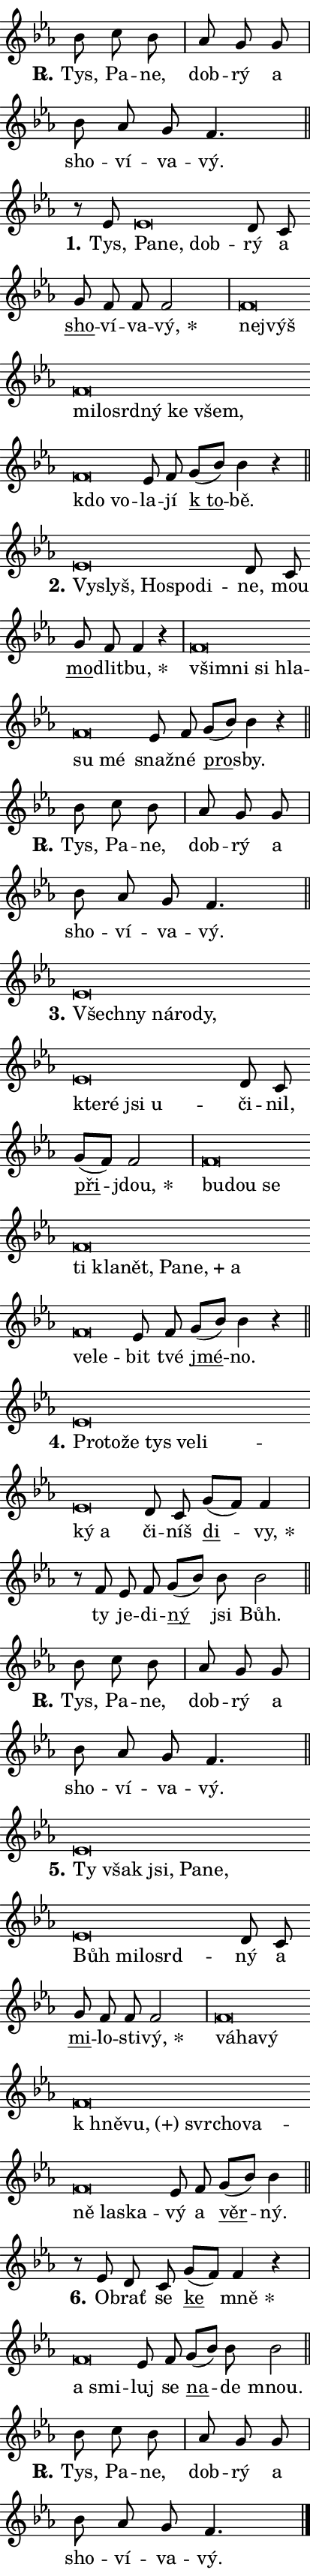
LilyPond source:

\version "2.24.0"
\header { tagline = "" }
\paper {
  indent = 0\cm
  top-margin = 0\cm
  right-margin = 0\cm
  bottom-margin = 0\cm
  left-margin = 0\cm
  paper-width = 7\cm
  page-breaking = #ly:one-page-breaking
  system-system-spacing.basic-distance = #11
  score-system-spacing.basic-distance = #11
  ragged-last = ##f
}


%% Author: Thomas Morley
%% https://lists.gnu.org/archive/html/lilypond-user/2020-05/msg00002.html
#(define (line-position grob)
"Returns position of @var[grob} in current system:
   @code{'start}, if at first time-step
   @code{'end}, if at last time-step
   @code{'middle} otherwise
"
  (let* ((col (ly:item-get-column grob))
         (ln (ly:grob-object col 'left-neighbor))
         (rn (ly:grob-object col 'right-neighbor))
         (col-to-check-left (if (ly:grob? ln) ln col))
         (col-to-check-right (if (ly:grob? rn) rn col))
         (break-dir-left
           (and
             (ly:grob-property col-to-check-left 'non-musical #f)
             (ly:item-break-dir col-to-check-left)))
         (break-dir-right
           (and
             (ly:grob-property col-to-check-right 'non-musical #f)
             (ly:item-break-dir col-to-check-right))))
        (cond ((eqv? 1 break-dir-left) 'start)
              ((eqv? -1 break-dir-right) 'end)
              (else 'middle))))

#(define (tranparent-at-line-position vctor)
  (lambda (grob)
  "Relying on @code{line-position} select the relevant enry from @var{vctor}.
Used to determine transparency,"
    (case (line-position grob)
      ((end) (not (vector-ref vctor 0)))
      ((middle) (not (vector-ref vctor 1)))
      ((start) (not (vector-ref vctor 2))))))

noteHeadBreakVisibility =
#(define-music-function (break-visibility)(vector?)
"Makes @code{NoteHead}s transparent relying on @var{break-visibility}"
#{
  \override NoteHead.transparent =
    #(tranparent-at-line-position break-visibility)
#})

#(define delete-ledgers-for-transparent-note-heads
  (lambda (grob)
    "Reads whether a @code{NoteHead} is transparent.
If so this @code{NoteHead} is removed from @code{'note-heads} from
@var{grob}, which is supposed to be @code{LedgerLineSpanner}.
As a result ledgers are not printed for this @code{NoteHead}"
    (let* ((nhds-array (ly:grob-object grob 'note-heads))
           (nhds-list
             (if (ly:grob-array? nhds-array)
                 (ly:grob-array->list nhds-array)
                 '()))
           ;; Relies on the transparent-property being done before
           ;; Staff.LedgerLineSpanner.after-line-breaking is executed.
           ;; This is fragile ...
           (to-keep
             (remove
               (lambda (nhd)
                 (ly:grob-property nhd 'transparent #f))
               nhds-list)))
      ;; TODO find a better method to iterate over grob-arrays, similiar
      ;; to filter/remove etc for lists
      ;; For now rebuilt from scratch
      (set! (ly:grob-object grob 'note-heads)  '())
      (for-each
        (lambda (nhd)
          (ly:pointer-group-interface::add-grob grob 'note-heads nhd))
        to-keep))))

hideNotes = {
  \noteHeadBreakVisibility #begin-of-line-visible
}
unHideNotes = {
  \noteHeadBreakVisibility #all-visible
}

% work-around for resetting accidentals
% https://lilypond.org/doc/v2.23/Documentation/notation/displaying-rhythms#unmetered-music
cadenzaMeasure = {
  \cadenzaOff
  \partial 1024 s1024
  \cadenzaOn
}

#(define-markup-command (accent layout props text) (markup?)
  "Underline accented syllable"
  (interpret-markup layout props
    #{\markup \override #'(offset . 4.3) \underline { #text }#}))

responsum = \markup \concat {
  "R" \hspace #-1.05 \path #0.1 #'((moveto 0 0.07) (lineto 0.9 0.8)) \hspace #0.05 "."
}

\layout {
    \context {
        \Staff
        \remove "Time_signature_engraver"
        \override LedgerLineSpanner.after-line-breaking = #delete-ledgers-for-transparent-note-heads
    }
    \context {
        \Voice {
            \override NoteHead.output-attributes = #'((class . "notehead"))
            \override Hairpin.height = #0.55
        }
    }
    \context {
        \Lyrics {
            \override StanzaNumber.output-attributes = #'((class . "stanzanumber"))
            \override LyricSpace.minimum-distance = #0.9
            \override LyricText.font-name = #"TeX Gyre Schola"
            \override LyricText.font-size = 1
            \override StanzaNumber.font-name = #"TeX Gyre Schola Bold"
            \override StanzaNumber.font-size = 1
        }
    }
}

% magnetic-lyrics.ily
%
%   written by
%     Jean Abou Samra <jean@abou-samra.fr>
%     Werner Lemberg <wl@gnu.org>
%
%   adapted by
%     Jiri Hon <jiri.hon@gmail.com>
%
% Version 2022-Apr-15

% https://www.mail-archive.com/lilypond-user@gnu.org/msg149350.html

#(define (Left_hyphen_pointer_engraver context)
   "Collect syllable-hyphen-syllable occurrences in lyrics and store
them in properties.  This engraver only looks to the left.  For
example, if the lyrics input is @code{foo -- bar}, it does the
following.

@itemize @bullet
@item
Set the @code{text} property of the @code{LyricHyphen} grob between
@q{foo} and @q{bar} to @code{foo}.

@item
Set the @code{left-hyphen} property of the @code{LyricText} grob with
text @q{foo} to the @code{LyricHyphen} grob between @q{foo} and
@q{bar}.
@end itemize

Use this auxiliary engraver in combination with the
@code{lyric-@/text::@/apply-@/magnetic-@/offset!} hook."
   (let ((hyphen #f)
         (text #f))
     (make-engraver
      (acknowledgers
       ((lyric-syllable-interface engraver grob source-engraver)
        (set! text grob)))
      (end-acknowledgers
       ((lyric-hyphen-interface engraver grob source-engraver)
        ;(when (not (grob::has-interface grob 'lyric-space-interface))
          (set! hyphen grob)));)
      ((stop-translation-timestep engraver)
       (when (and text hyphen)
         (ly:grob-set-object! text 'left-hyphen hyphen))
       (set! text #f)
       (set! hyphen #f)))))

#(define (lyric-text::apply-magnetic-offset! grob)
   "If the space between two syllables is less than the value in
property @code{LyricText@/.details@/.squash-threshold}, move the right
syllable to the left so that it gets concatenated with the left
syllable.

Use this function as a hook for
@code{LyricText@/.after-@/line-@/breaking} if the
@code{Left_@/hyphen_@/pointer_@/engraver} is active."
   (let ((hyphen (ly:grob-object grob 'left-hyphen #f)))
     (when hyphen
       (let ((left-text (ly:spanner-bound hyphen LEFT)))
         (when (grob::has-interface left-text 'lyric-syllable-interface)
           (let* ((common (ly:grob-common-refpoint grob left-text X))
                  (this-x-ext (ly:grob-extent grob common X))
                  (left-x-ext
                   (begin
                     ;; Trigger magnetism for left-text.
                     (ly:grob-property left-text 'after-line-breaking)
                     (ly:grob-extent left-text common X)))
                  ;; `delta` is the gap width between two syllables.
                  (delta (- (interval-start this-x-ext)
                            (interval-end left-x-ext)))
                  (details (ly:grob-property grob 'details))
                  (threshold (assoc-get 'squash-threshold details 0.2)))
             (when (< delta threshold)
               (let* (;; We have to manipulate the input text so that
                      ;; ligatures crossing syllable boundaries are not
                      ;; disabled.  For languages based on the Latin
                      ;; script this is essentially a beautification.
                      ;; However, for non-Western scripts it can be a
                      ;; necessity.
                      (lt (ly:grob-property left-text 'text))
                      (rt (ly:grob-property grob 'text))
                      (is-space (grob::has-interface hyphen 'lyric-space-interface))
                      (space (if is-space " " ""))
                      (space-markup (grob-interpret-markup grob " "))
                      (space-size (interval-length (ly:stencil-extent space-markup X)))
                      (extra-delta (if is-space space-size 0))
                      ;; Append new syllable.
                      (ltrt-space (if (and (string? lt) (string? rt))
                                (string-append lt space rt)
                                (make-concat-markup (list lt space rt))))
                      ;; Right-align `ltrt` to the right side.
                      (ltrt-space-markup (grob-interpret-markup
                               grob
                               (make-translate-markup
                                (cons (interval-length this-x-ext) 0)
                                (make-right-align-markup ltrt-space)))))
                 (begin
                   ;; Don't print `left-text`.
                   (ly:grob-set-property! left-text 'stencil #f)
                   ;; Set text and stencil (which holds all collected
                   ;; syllables so far) and shift it to the left.
                   (ly:grob-set-property! grob 'text ltrt-space)
                   (ly:grob-set-property! grob 'stencil ltrt-space-markup)
                   (ly:grob-translate-axis! grob (- (- delta extra-delta)) X))))))))))


#(define (lyric-hyphen::displace-bounds-first grob)
   ;; Make very sure this callback isn't triggered too early.
   (let ((left (ly:spanner-bound grob LEFT))
         (right (ly:spanner-bound grob RIGHT)))
     (ly:grob-property left 'after-line-breaking)
     (ly:grob-property right 'after-line-breaking)
     (ly:lyric-hyphen::print grob)))

squashThreshold = #0.4

\layout {
  \context {
    \Lyrics
    \consists #Left_hyphen_pointer_engraver
    \override LyricText.after-line-breaking =
      #lyric-text::apply-magnetic-offset!
    \override LyricHyphen.stencil = #lyric-hyphen::displace-bounds-first
    \override LyricText.details.squash-threshold = \squashThreshold
    \override LyricHyphen.minimum-distance = 0
    \override LyricHyphen.minimum-length = \squashThreshold
  }
}

squash = \override LyricText.details.squash-threshold = 9999
unSquash = \override LyricText.details.squash-threshold = \squashThreshold

left = \override LyricText.self-alignment-X = #LEFT
unLeft = \revert LyricText.self-alignment-X

starOffset = #(lambda (grob) 
                (let ((x_offset (ly:self-alignment-interface::aligned-on-x-parent grob)))
                  (if (= x_offset 0) 0 (+ x_offset 1.2))))

star = #(define-music-function (syllable)(string?)
"Append star separator at the end of a syllable"
#{
  \once \override LyricText.X-offset = #starOffset
  \lyricmode { \markup {
    #syllable
    \override #'((font-name . "TeX Gyre Schola Bold")) \hspace #0.2 \lower #0.65 \larger "*"
  } }
#})

starAccent = #(define-music-function (syllable)(string?)
"Append star separator at the end of a syllable and make accent"
#{
  \once \override LyricText.X-offset = #starOffset
  \lyricmode { \markup {
    \accent #syllable
    \override #'((font-name . "TeX Gyre Schola Bold")) \hspace #0.2 \lower #0.65 \larger "*"
  } }
#})

breath = #(define-music-function (syllable)(string?)
"Append breathing indicator at the end of a syllable"
#{
  \lyricmode { \markup { #syllable "+" } }
#})

optionalBreath = #(define-music-function (syllable)(string?)
"Append optional breathing indicator at the end of a syllable"
#{
  \lyricmode { \markup { #syllable "(+)" } }
#})


\score {
    <<
        \new Voice = "melody" { \cadenzaOn \key es \major \relative { bes'8 c bes \cadenzaMeasure \bar "|" as g g \cadenzaMeasure \bar "|" bes as g f4. \cadenzaMeasure \bar "||" \break } }
        \new Lyrics \lyricsto "melody" { \lyricmode { \set stanza = \responsum
Tys, Pa -- ne, dob -- rý a sho -- ví -- va -- vý. } }
    >>
    \layout {}
}

\score {
    <<
        \new Voice = "melody" { \cadenzaOn \key es \major \relative { r8 es'8 es\breve*1/16 \hideNotes \breve*1/16 \breve*1/16 \bar "" \unHideNotes d8 c \bar "" g' f f f2 \cadenzaMeasure \bar "|" f\breve*1/16 \hideNotes \breve*1/16 \bar "" \breve*1/16 \bar "" \breve*1/16 \bar "" \breve*1/16 \bar "" \breve*1/16 \bar "" \breve*1/16 \bar "" \breve*1/16 \bar "" \breve*1/16 \breve*1/16 \bar "" \unHideNotes es8 f \bar "" g[( bes)] bes4 r \cadenzaMeasure \bar "||" \break } }
        \new Lyrics \lyricsto "melody" { \lyricmode { \set stanza = "1."
Tys, \left Pa -- \squash ne, dob -- \unLeft \unSquash rý a \markup \accent sho -- ví -- va -- \star vý, \left nej -- \squash výš mi -- lo -- srd -- ný ke všem, kdo vo -- \unLeft \unSquash la -- jí \markup \accent "k to" -- bě. } }
    >>
    \layout {}
}

\score {
    <<
        \new Voice = "melody" { \cadenzaOn \key es \major \relative { es'\breve*1/16 \hideNotes \breve*1/16 \bar "" \breve*1/16 \bar "" \breve*1/16 \breve*1/16 \bar "" \unHideNotes d8 c \bar "" g' f f4 r \cadenzaMeasure \bar "|" f\breve*1/16 \hideNotes \breve*1/16 \bar "" \breve*1/16 \bar "" \breve*1/16 \bar "" \breve*1/16 \breve*1/16 \bar "" \unHideNotes es8 f \bar "" g[( bes)] bes4 r \cadenzaMeasure \bar "||" \break } }
        \new Lyrics \lyricsto "melody" { \lyricmode { \set stanza = "2."
\left Vy -- \squash slyš, Ho -- spo -- di -- \unLeft \unSquash ne, mou \markup \accent mo -- dlit -- \star bu, \left všim -- \squash ni si hla -- su mé \unLeft \unSquash snaž -- né \markup \accent pro -- sby. } }
    >>
    \layout {}
}

\score {
    <<
        \new Voice = "melody" { \cadenzaOn \key es \major \relative { bes'8 c bes \cadenzaMeasure \bar "|" as g g \cadenzaMeasure \bar "|" bes as g f4. \cadenzaMeasure \bar "||" \break } }
        \new Lyrics \lyricsto "melody" { \lyricmode { \set stanza = \responsum
Tys, Pa -- ne, dob -- rý a sho -- ví -- va -- vý. } }
    >>
    \layout {}
}

\score {
    <<
        \new Voice = "melody" { \cadenzaOn \key es \major \relative { es'\breve*1/16 \hideNotes \breve*1/16 \bar "" \breve*1/16 \bar "" \breve*1/16 \bar "" \breve*1/16 \bar "" \breve*1/16 \bar "" \breve*1/16 \bar "" \breve*1/16 \breve*1/16 \bar "" \unHideNotes d8 c \bar "" g'[( f)] f2 \cadenzaMeasure \bar "|" f\breve*1/16 \hideNotes \breve*1/16 \bar "" \breve*1/16 \bar "" \breve*1/16 \bar "" \breve*1/16 \bar "" \breve*1/16 \bar "" \breve*1/16 \bar "" \breve*1/16 \bar "" \breve*1/16 \bar "" \breve*1/16 \breve*1/16 \bar "" \unHideNotes es8 f \bar "" g[( bes)] bes4 r \cadenzaMeasure \bar "||" \break } }
        \new Lyrics \lyricsto "melody" { \lyricmode { \set stanza = "3."
\left Všech -- \squash ny ná -- ro -- dy, kte -- ré jsi u -- \unLeft \unSquash či -- nil, \markup \accent při -- \star jdou, \left bu -- \squash dou se ti kla -- nět, Pa -- \breath "ne," a ve -- le -- \unLeft \unSquash bit tvé \markup \accent jmé -- no. } }
    >>
    \layout {}
}

\score {
    <<
        \new Voice = "melody" { \cadenzaOn \key es \major \relative { es'\breve*1/16 \hideNotes \breve*1/16 \bar "" \breve*1/16 \bar "" \breve*1/16 \bar "" \breve*1/16 \bar "" \breve*1/16 \bar "" \breve*1/16 \breve*1/16 \bar "" \unHideNotes d8 c \bar "" g'[( f)] f4 \cadenzaMeasure \bar "|" r8 f8 es8 f \bar "" g[( bes)] bes bes2 \cadenzaMeasure \bar "||" \break } }
        \new Lyrics \lyricsto "melody" { \lyricmode { \set stanza = "4."
\left Pro -- \squash to -- že tys ve -- li -- ký a \unLeft \unSquash či -- níš \markup \accent di -- \star vy, ty je -- di -- \markup \accent ný jsi Bůh. } }
    >>
    \layout {}
}

\score {
    <<
        \new Voice = "melody" { \cadenzaOn \key es \major \relative { bes'8 c bes \cadenzaMeasure \bar "|" as g g \cadenzaMeasure \bar "|" bes as g f4. \cadenzaMeasure \bar "||" \break } }
        \new Lyrics \lyricsto "melody" { \lyricmode { \set stanza = \responsum
Tys, Pa -- ne, dob -- rý a sho -- ví -- va -- vý. } }
    >>
    \layout {}
}

\score {
    <<
        \new Voice = "melody" { \cadenzaOn \key es \major \relative { es'\breve*1/16 \hideNotes \breve*1/16 \bar "" \breve*1/16 \bar "" \breve*1/16 \bar "" \breve*1/16 \bar "" \breve*1/16 \bar "" \breve*1/16 \bar "" \breve*1/16 \breve*1/16 \bar "" \unHideNotes d8 c \bar "" g' f f f2 \cadenzaMeasure \bar "|" f\breve*1/16 \hideNotes \breve*1/16 \bar "" \breve*1/16 \bar "" \breve*1/16 \bar "" \breve*1/16 \bar "" \breve*1/16 \bar "" \breve*1/16 \bar "" \breve*1/16 \bar "" \breve*1/16 \bar "" \breve*1/16 \breve*1/16 \bar "" \unHideNotes es8 f \bar "" g[( bes)] bes4 \cadenzaMeasure \bar "||" \break } }
        \new Lyrics \lyricsto "melody" { \lyricmode { \set stanza = "5."
\left Ty \squash však jsi, Pa -- ne, Bůh mi -- lo -- srd -- \unLeft \unSquash ný a \markup \accent mi -- lo -- sti -- \star vý, \left vá -- \squash ha -- vý "k hně" -- \optionalBreath vu, svr -- cho -- va -- ně la -- ska -- \unLeft \unSquash vý a \markup \accent věr -- ný. } }
    >>
    \layout {}
}

\score {
    <<
        \new Voice = "melody" { \cadenzaOn \key es \major \relative { r8 es' d8 c \bar "" g'[( f)] f4 r \cadenzaMeasure \bar "|" f\breve*1/16 \hideNotes \breve*1/16 \bar "" \unHideNotes es8 f \bar "" g[( bes)] bes bes2 \cadenzaMeasure \bar "||" \break } }
        \new Lyrics \lyricsto "melody" { \lyricmode { \set stanza = "6."
O -- brať se \markup \accent ke \star mně \left a \squash smi -- \unLeft \unSquash luj se \markup \accent na -- de mnou. } }
    >>
    \layout {}
}

\score {
    <<
        \new Voice = "melody" { \cadenzaOn \key es \major \relative { bes'8 c bes \cadenzaMeasure \bar "|" as g g \cadenzaMeasure \bar "|" bes as g f4. \cadenzaMeasure \bar "||" \break } \bar "|." }
        \new Lyrics \lyricsto "melody" { \lyricmode { \set stanza = \responsum
Tys, Pa -- ne, dob -- rý a sho -- ví -- va -- vý. } }
    >>
    \layout {}
}
